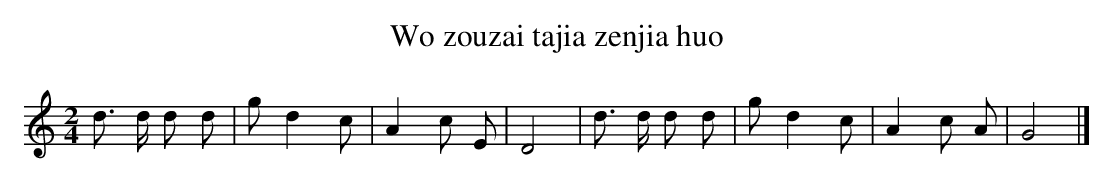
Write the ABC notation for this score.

X:1
T: Wo zouzai tajia zenjia huo
L: 1/8
M: 2/4
K: C
d> d d d [I:setbarnb 1]|
gd2c |
A2c E |
D4 |
d> d d d |
gd2c |
A2c A |
G4 |]
